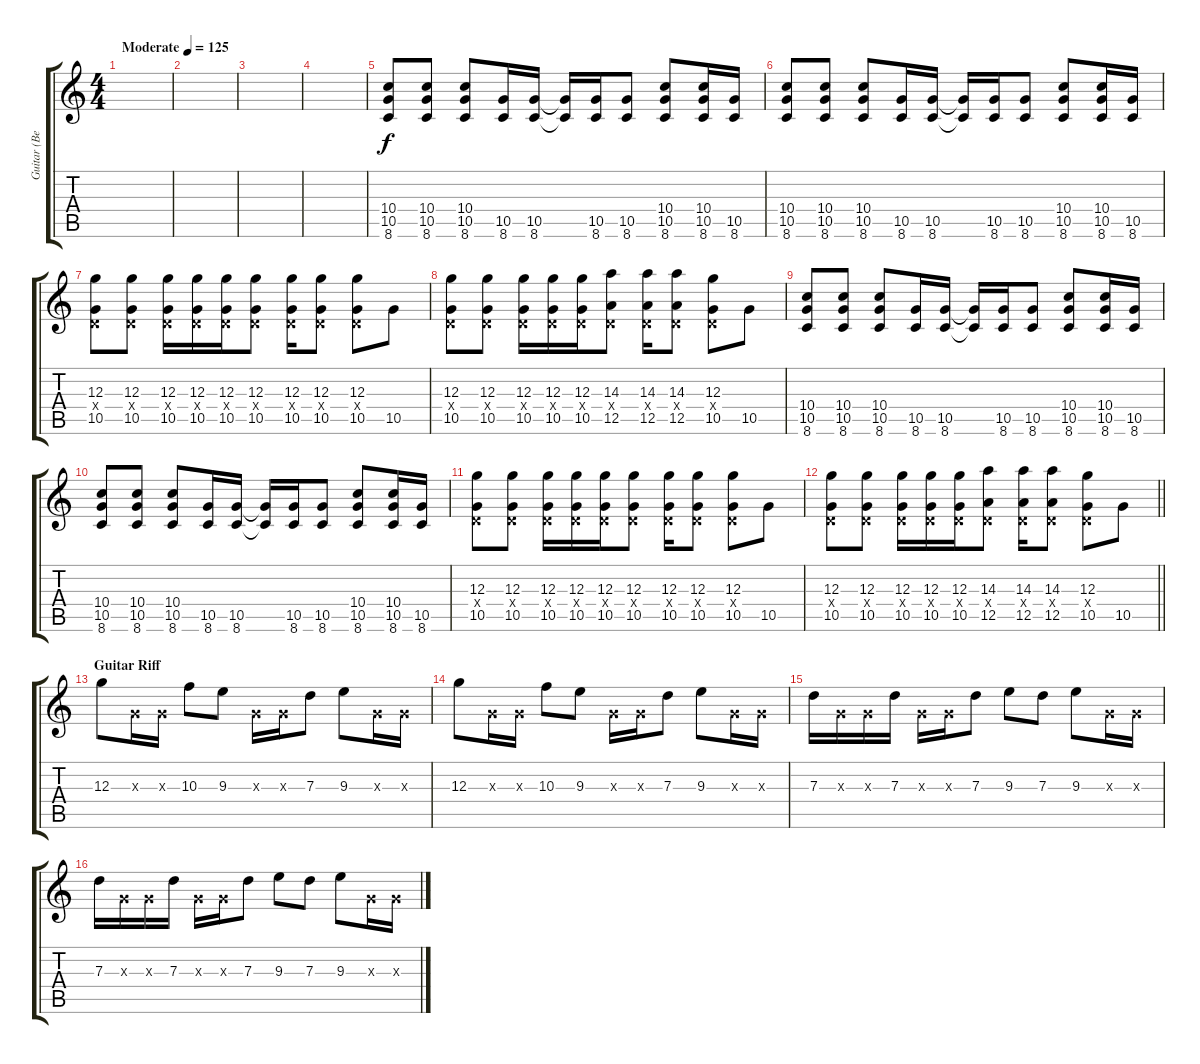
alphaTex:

\track ("Guitar (Bernard)" "Guitar (Be") {instrument electricguitarclean}
\staff {score tabs}
\tuning (E4 B3 G3 D3 A2 E2) {hide}
\ts (4 4)
\tempo (125 "Moderate")
\clef g2
\ks c
|
|
|
|
(10.4 10.5 8.6).8 (10.4 10.5 8.6).8 (10.4 10.5 8.6).8 (10.5 8.6).16 (10.5 8.6).16 (10.5{t} 8.6{t}).16 (10.5 8.6).16 (10.5 8.6).8 (10.4 10.5 8.6).8 (10.4 10.5 8.6).16 (10.5 8.6).16 |
(10.4 10.5 8.6).8 (10.4 10.5 8.6).8 (10.4 10.5 8.6).8 (10.5 8.6).16 (10.5 8.6).16 (10.5{t} 8.6{t}).16 (10.5 8.6).16 (10.5 8.6).8 (10.4 10.5 8.6).8 (10.4 10.5 8.6).16 (10.5 8.6).16 |
(12.3 0.4{x} 10.5).8 (12.3 0.4{x} 10.5).8 (12.3 0.4{x} 10.5).16 (12.3 0.4{x} 10.5).16 (12.3 0.4{x} 10.5).16 (12.3 0.4{x} 10.5).8 (12.3 0.4{x} 10.5).16 (12.3 0.4{x} 10.5).8 (12.3 0.4{x} 10.5).8 10.5.8 |
(12.3 0.4{x} 10.5).8 (12.3 0.4{x} 10.5).8 (12.3 0.4{x} 10.5).16 (12.3 0.4{x} 10.5).16 (12.3 0.4{x} 10.5).16 (14.3 0.4{x} 12.5).8 (14.3 0.4{x} 12.5).16 (14.3 0.4{x} 12.5).8 (12.3 0.4{x} 10.5).8 10.5.8 |
(10.4 10.5 8.6).8 (10.4 10.5 8.6).8 (10.4 10.5 8.6).8 (10.5 8.6).16 (10.5 8.6).16 (10.5{t} 8.6{t}).16 (10.5 8.6).16 (10.5 8.6).8 (10.4 10.5 8.6).8 (10.4 10.5 8.6).16 (10.5 8.6).16 |
(10.4 10.5 8.6).8 (10.4 10.5 8.6).8 (10.4 10.5 8.6).8 (10.5 8.6).16 (10.5 8.6).16 (10.5{t} 8.6{t}).16 (10.5 8.6).16 (10.5 8.6).8 (10.4 10.5 8.6).8 (10.4 10.5 8.6).16 (10.5 8.6).16 |
(12.3 0.4{x} 10.5).8 (12.3 0.4{x} 10.5).8 (12.3 0.4{x} 10.5).16 (12.3 0.4{x} 10.5).16 (12.3 0.4{x} 10.5).16 (12.3 0.4{x} 10.5).8 (12.3 0.4{x} 10.5).16 (12.3 0.4{x} 10.5).8 (12.3 0.4{x} 10.5).8 10.5.8 |
\barLineRight lightlight
(12.3 0.4{x} 10.5).8 (12.3 0.4{x} 10.5).8 (12.3 0.4{x} 10.5).16 (12.3 0.4{x} 10.5).16 (12.3 0.4{x} 10.5).16 (14.3 0.4{x} 12.5).8 (14.3 0.4{x} 12.5).16 (14.3 0.4{x} 12.5).8 (12.3 0.4{x} 10.5).8 10.5.8 |
\section ("" "Guitar Riff")
12.3.8 0.3{x}.16 0.3{x}.16 10.3.8 9.3.8 0.3{x}.16 0.3{x}.16 7.3.8 9.3.8 0.3{x}.16 0.3{x}.16 |
12.3.8 0.3{x}.16 0.3{x}.16 10.3.8 9.3.8 0.3{x}.16 0.3{x}.16 7.3.8 9.3.8 0.3{x}.16 0.3{x}.16 |
7.3.16 0.3{x}.16 0.3{x}.16 7.3.16 0.3{x}.16 0.3{x}.16 7.3.8 9.3.8 7.3.8 9.3.8 0.3{x}.16 0.3{x}.16 |
7.3.16 0.3{x}.16 0.3{x}.16 7.3.16 0.3{x}.16 0.3{x}.16 7.3.8 9.3.8 7.3.8 9.3.8 0.3{x}.16 0.3{x}.16
